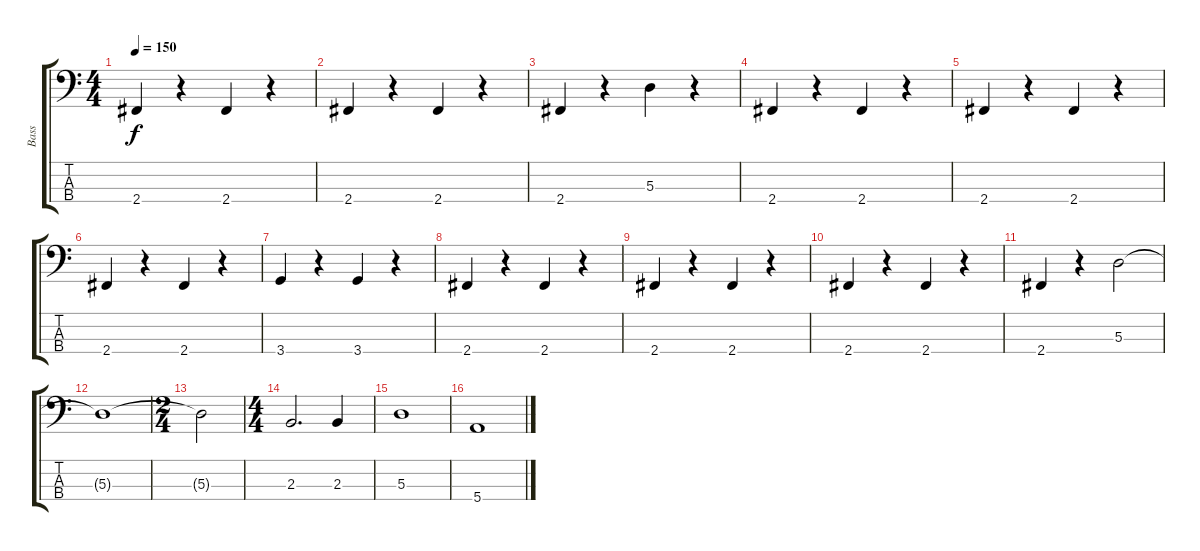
\track ("Bass" "Bass") {instrument electricbassfinger}
\staff {score tabs}
\tuning (G2 D2 A1 E1) {hide}
\ts (4 4)
\tempo 150
\clef f4
\ks c
2.4.4{dy f} r.4 2.4.4 r.4 |
2.4.4 r.4 2.4.4 r.4 |
2.4.4 r.4 5.3.4 r.4 |
2.4.4 r.4 2.4.4 r.4 |
2.4.4 r.4 2.4.4 r.4 |
2.4.4 r.4 2.4.4 r.4 |
3.4.4 r.4 3.4.4 r.4 |
2.4.4 r.4 2.4.4 r.4 |
2.4.4 r.4 2.4.4 r.4 |
2.4.4 r.4 2.4.4 r.4 |
2.4.4 r.4 5.3.2 |
5.3{t}.1 |
\ts (2 4)
5.3{t}.2 |
\ts (4 4)
2.3.2{d} 2.3.4 |
5.3.1 |
5.4.1
